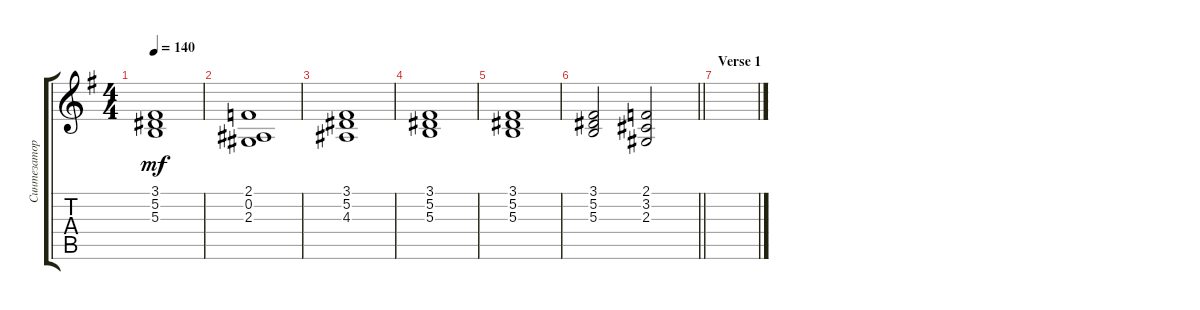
\track ("Синтезатор" "Синтезатор") {instrument stringensemble1}
\staff {score tabs}
\tuning (Eb4 Bb3 Gb3 Db3 Ab2 Eb2) {hide}
\ts (4 4)
\tempo 140
\clef g2
\ks eminor
(3.1 5.2 5.3).1{dy mf} |
(2.1 0.2 2.3).1 |
(3.1 5.2 4.3).1 |
(3.1 5.2 5.3).1 |
(3.1 5.2 5.3).1 |
\barLineRight lightlight
(3.1 5.2 5.3).2 (2.1 3.2 2.3).2 |
\section ("" "Verse 1")
